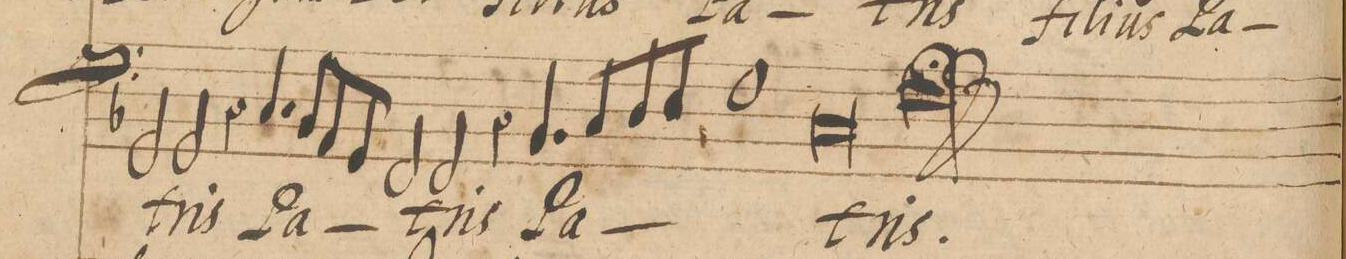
**kern	**text
*I"BASSVS.	*
*clefF4	*
*k[b-]	*
*met(C|)	*
*M2/1	*
2GG/	.
2GG/	-tris
=44-	=44-
4r	.
4.C/	Pa-
8BB-/L	.
8AA/	.
8GG/J	.
2FF/	.
2FF/	-tris
=45-	=45-
4r	.
4.BB-/	Pa-
8C/L	.
8D/	.
8E/J	.
1F	.
=46-	=46-
0C	.
=47-	=47-
0F;	-tris.
=48-	=48-
*-	*-
